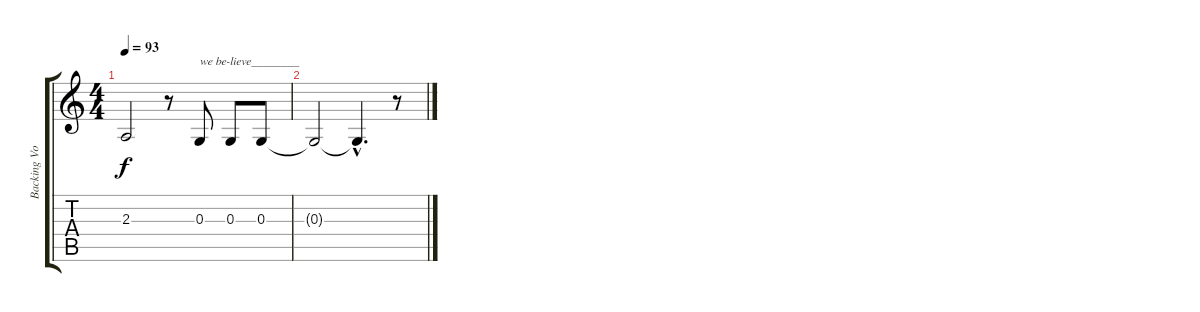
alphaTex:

\track ("Backing Vocals" "Backing Vo") {instrument trumpet}
\staff {score tabs}
\tuning (E4 B3 G3 D3 A2 E2) {hide}
\ts (4 4)
\tempo 93
\clef g2
\ks c
2.3{t}.2{dy f} r.8 0.3.8{txt "we be-lieve________"} 0.3.8 0.3.8 |
0.3{t}.2 0.3{hac t}.4{d} r.8
